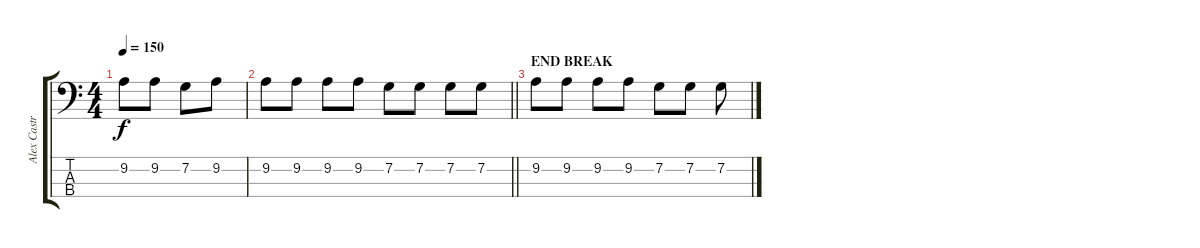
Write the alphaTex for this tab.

\track ("Alex Castricum" "Alex Castr") {instrument electricbassfinger}
\staff {score tabs}
\tuning (F2 C2 G1 C1) {hide}
\ts (4 4)
\tempo 150
\clef f4
\ks c
9.2.8{dy f} 9.2.8 7.2.8 9.2.8 |
\barLineRight lightlight
9.2.8 9.2.8 9.2.8 9.2.8 7.2.8 7.2.8 7.2.8 7.2.8 |
\section ("" "END BREAK")
9.2.8 9.2.8 9.2.8 9.2.8 7.2.8 7.2.8 7.2.8
